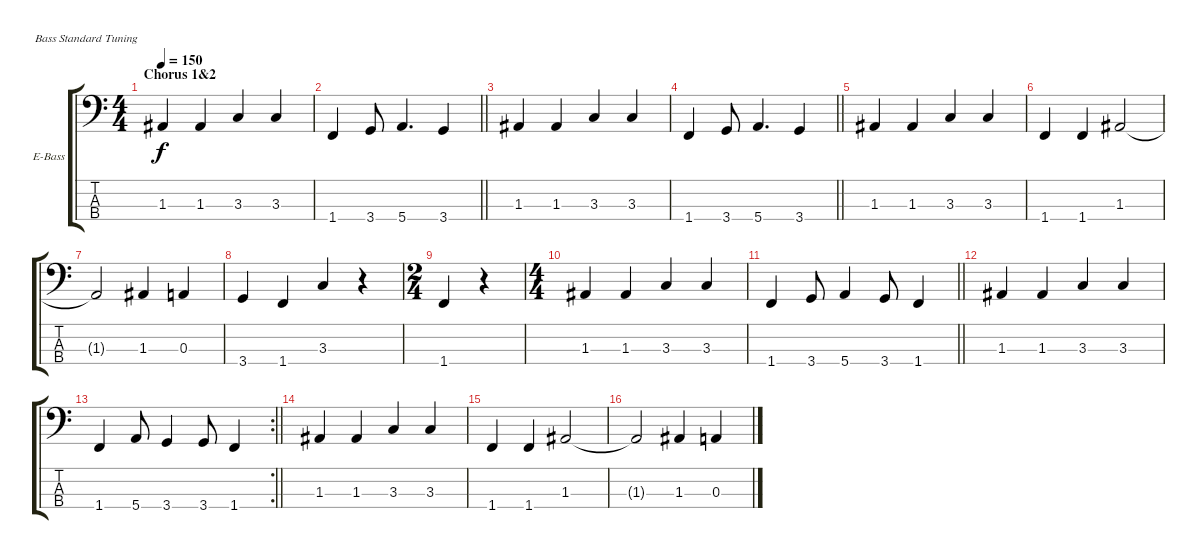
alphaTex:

\bracketExtendMode groupsimilarinstruments
\firstSystemTrackNameOrientation horizontal
\otherSystemsTrackNameOrientation horizontal
\track ("Bass" "E-Bass") {instrument electricbassfinger}
\staff {score tabs}
\tuning (G2 D2 A1 E1)
\ts (4 4)
\section ("" "Chorus 1&2")
\tempo 150
\clef f4
\ks c
1.3.4{dy f} 1.3.4 3.3.4 3.3.4 |
\barLineRight lightlight
1.4.4 3.4.8 5.4.4{d} 3.4.4 |
1.3.4 1.3.4 3.3.4 3.3.4 |
\barLineRight lightlight
1.4.4 3.4.8 5.4.4{d} 3.4.4 |
1.3.4 1.3.4 3.3.4 3.3.4 |
1.4.4 1.4.4 1.3.2 |
1.3{t}.2 1.3.4 0.3.4 |
3.4.4 1.4.4 3.3.4 r.4 |
\ts (2 4)
\beaming (8 2 2)
1.4.4 r.4 |
\ts (4 4)
\beaming (8 2 2 2 2)
1.3.4 1.3.4 3.3.4 3.3.4 |
\barLineRight lightlight
1.4.4 3.4.8 5.4.4 3.4.8 1.4.4 |
1.3.4 1.3.4 3.3.4 3.3.4 |
\rc 2
\barLineRight lightlight
1.4.4 5.4.8 3.4.4 3.4.8 1.4.4 |
1.3.4 1.3.4 3.3.4 3.3.4 |
1.4.4 1.4.4 1.3.2 |
1.3{t}.2 1.3.4 0.3.4
